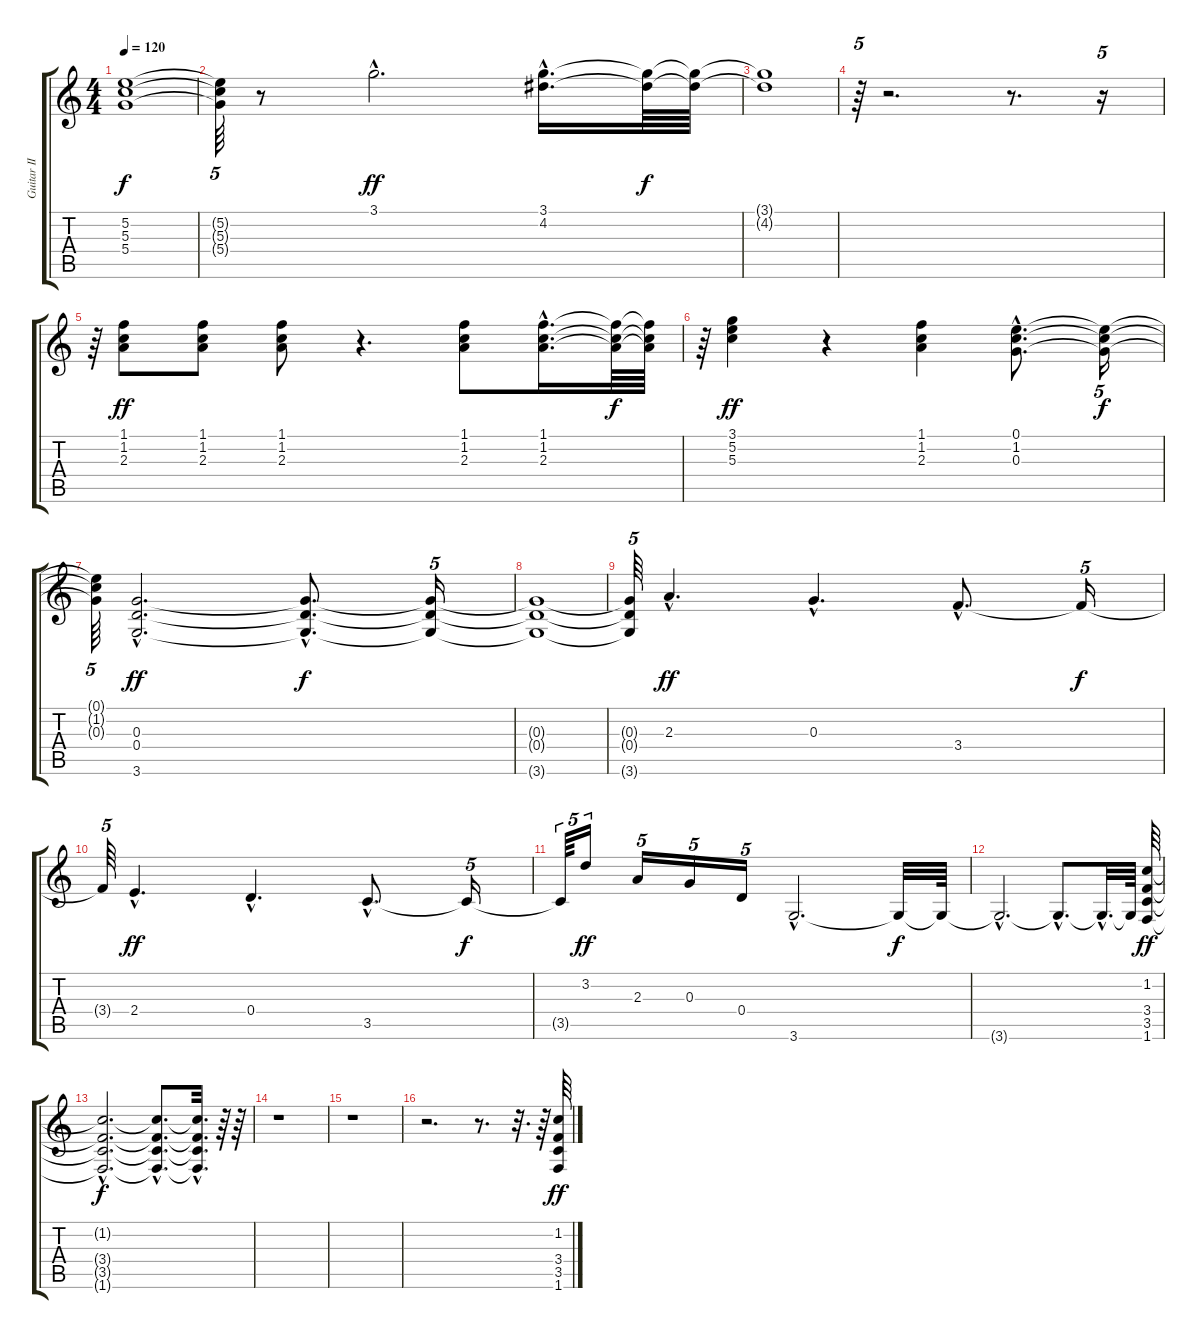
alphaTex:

\track ("Guitar II" "Guitar II") {instrument electricguitarjazz}
\staff {score tabs}
\tuning (E4 B3 G3 D3 A2 E2) {hide}
\ts (4 4)
\tempo 120
\clef g2
\ks c
(5.2{t} 5.3{t} 5.4{t}).1{dy f} |
(5.2{t} 5.3{t} 5.4{t}).64{tu (5 4)} r.8 3.1{hac}.2{d dy ff} (3.1{hac} 4.2{hac}).16{d} (3.1{t} 4.2{t}).64{dy f} (3.1{t} 4.2{t}).64 |
(3.1{t} 4.2{t}).1 |
r.64{tu (5 4)} r.2{d} r.8{d} r.16{tu (5 4)} |
r.64{tu (5 4)} (1.1 1.2 2.3).8{dy ff} (1.1 1.2 2.3).8 (1.1 1.2 2.3).8 r.4{d} (1.1 1.2 2.3).8 (1.1{hac} 1.2{hac} 2.3{hac}).16{d} (1.1{t} 1.2{t} 2.3{t}).64{dy f} (1.1{t} 1.2{t} 2.3{t}).64 |
r.64{tu (5 4)} (3.1 5.2 5.3).4{dy ff} r.4 (1.1 1.2 2.3).4 (0.1{hac} 1.2{hac} 0.3{hac}).8{d} (0.1{t} 1.2{t} 0.3{t}).16{tu (5 4) dy f} |
(0.1{t} 1.2{t} 0.3{t}).64{tu (5 4)} (0.3{hac} 0.4{hac} 3.6{hac}).2{d dy ff} (0.3{hac t} 0.4{hac t} 3.6{hac t}).8{d dy f} (0.3{t} 0.4{t} 3.6{t}).16{tu (5 4)} |
(0.3{t} 0.4{t} 3.6{t}).1 |
(0.3{t} 0.4{t} 3.6{t}).64{tu (5 4)} 2.3{hac}.4{d dy ff} 0.3{hac}.4{d} 3.4{hac}.8{d} 3.4{t}.16{tu (5 4) dy f} |
3.4{t}.64{tu (5 4)} 2.4{hac}.4{d dy ff} 0.4{hac}.4{d} 3.5{hac}.8{d} 3.5{t}.16{tu (5 4) dy f} |
3.5{t}.64{tu (5 4)} 3.2.16{tu (5 4) dy ff} 2.3.16{tu (5 4)} 0.3.16{tu (5 4)} 0.4.16{tu (5 4)} 3.6{hac}.2{d} 3.6{t}.32{dy f} 3.6{t}.64 |
3.6{hac t}.2{d} 3.6{hac t}.8{d} 3.6{hac t}.32{d} 3.6{t}.64 (1.2 3.4 3.5 1.6).64{dy ff} |
(1.2{hac t} 3.4{hac t} 3.5{hac t} 1.6{hac t}).2{d dy f} (1.2{hac t} 3.4{hac t} 3.5{hac t} 1.6{hac t}).8{d} (1.2{hac t} 3.4{hac t} 3.5{hac t} 1.6{hac t}).32{d} r.64 r.64 |
r.1 |
r.1 |
r.2{d} r.8{d} r.32{d} r.64 (1.2 3.4 3.5 1.6).64{dy ff}
